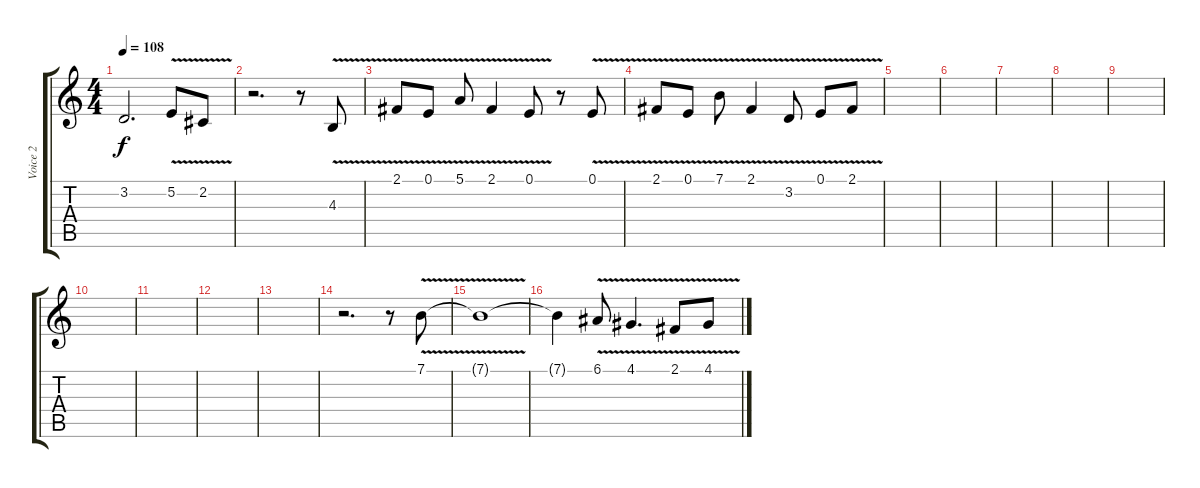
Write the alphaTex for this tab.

\track ("Voice 2" "Voice 2") {instrument flute}
\staff {score tabs}
\tuning (E4 B3 G3 D3 A2 E2) {hide}
\ts (4 4)
\tempo 108
\clef g2
\ks c
3.2{t}.2{d dy f} 5.2{v}.8 2.2{v}.8 |
r.2{d} r.8 4.3{v}.8 |
2.1{v}.8 0.1{v}.8 5.1{v}.8 2.1{v}.4 0.1{v}.8 r.8 0.1{v}.8 |
2.1{v}.8 0.1{v}.8 7.1{v}.8 2.1{v}.4 3.2{v}.8 0.1{v}.8 2.1{v}.8 |
|
|
|
|
|
|
|
|
|
r.2{d} r.8 7.1{v}.8 |
7.1{t}.1 |
7.1{t}.4 6.1{v}.8 4.1{v}.4{d} 2.1{v}.8 4.1{v}.8
